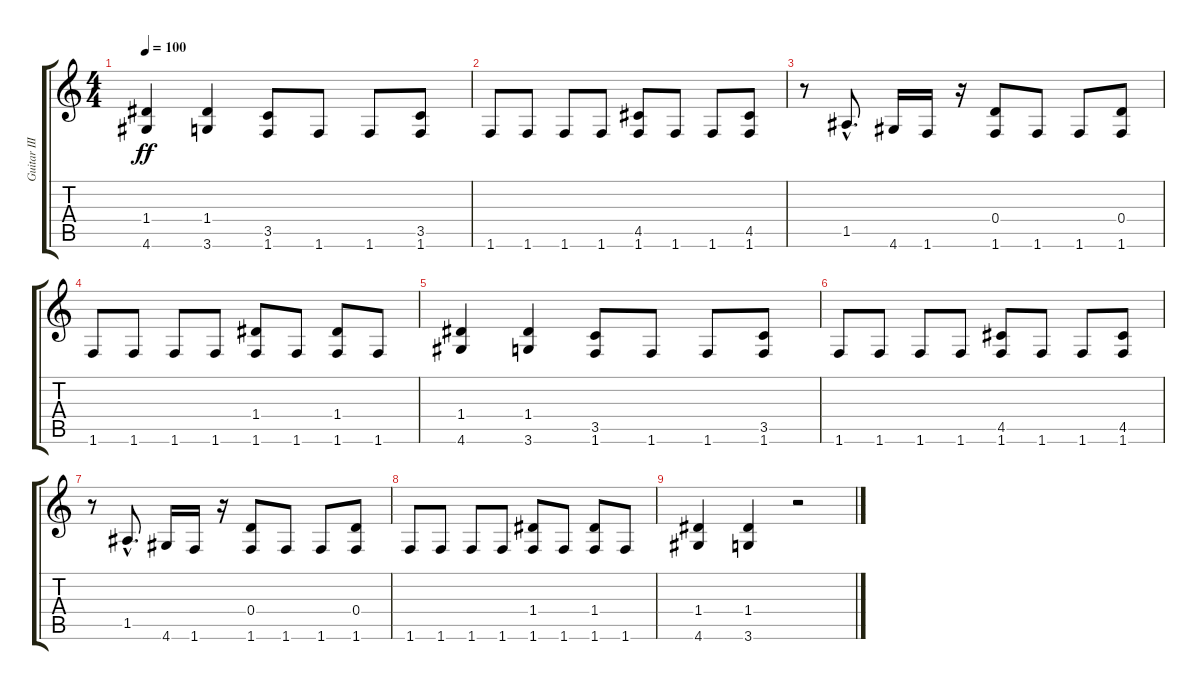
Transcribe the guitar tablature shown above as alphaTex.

\track ("Guitar III" "Guitar III") {instrument distortionguitar}
\staff {score tabs}
\tuning (E4 B3 G3 D3 A2 E2) {hide}
\ts (4 4)
\tempo 100
\clef g2
\ks c
(1.4 4.6).4{dy ff} (1.4 3.6).4 (3.5 1.6).8 1.6.8 1.6.8 (3.5 1.6).8 |
1.6.8 1.6.8 1.6.8 1.6.8 (4.5 1.6).8 1.6.8 1.6.8 (4.5 1.6).8 |
r.8 1.5{hac}.8{d} 4.6.16 1.6.16 r.16 (0.4 1.6).8 1.6.8 1.6.8 (0.4 1.6).8 |
1.6.8 1.6.8 1.6.8 1.6.8 (1.4 1.6).8 1.6.8 (1.4 1.6).8 1.6.8 |
(1.4 4.6).4 (1.4 3.6).4 (3.5 1.6).8 1.6.8 1.6.8 (3.5 1.6).8 |
1.6.8 1.6.8 1.6.8 1.6.8 (4.5 1.6).8 1.6.8 1.6.8 (4.5 1.6).8 |
r.8 1.5{hac}.8{d} 4.6.16 1.6.16 r.16 (0.4 1.6).8 1.6.8 1.6.8 (0.4 1.6).8 |
1.6.8 1.6.8 1.6.8 1.6.8 (1.4 1.6).8 1.6.8 (1.4 1.6).8 1.6.8 |
(1.4 4.6).4 (1.4 3.6).4 r.2
